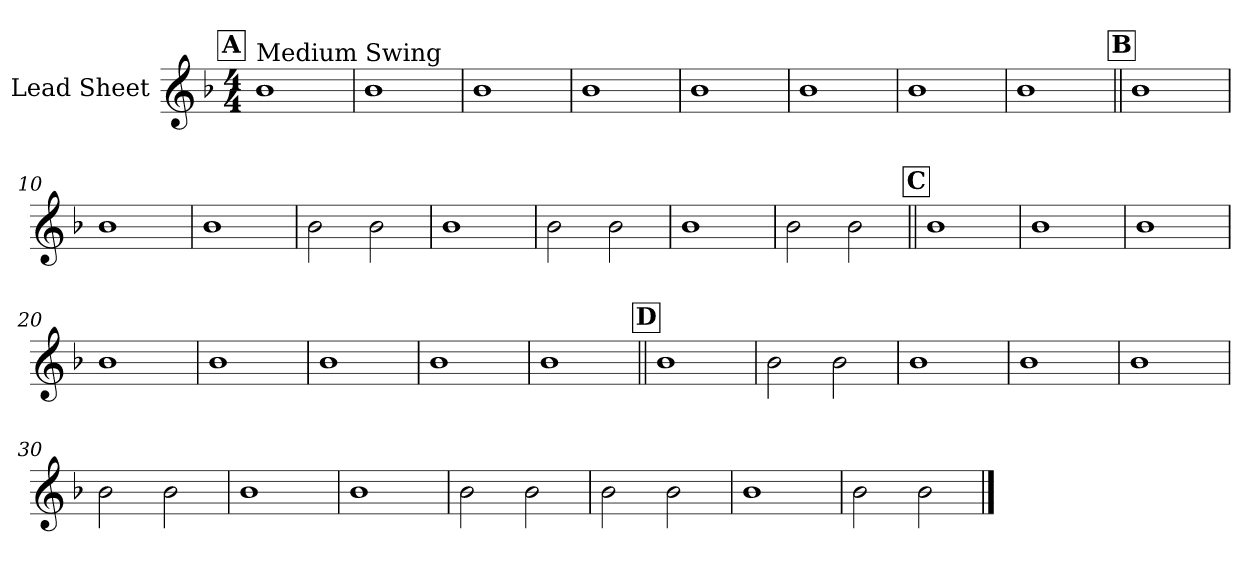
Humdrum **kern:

**kern
*part1
*staff1
*I"Lead Sheet
*clefG2
*k[b-]
*F:
*M4/4
!!LO:REH:place=s1:a:fs=14:t=A
=1
!LO:TX:a:t=Medium Swing
1b-
=2
1b-
=3
1b-
=4
1b-
!!LO:LB:g=z
=5
1b-
=6
1b-
=7
1b-
=8
1b-
!!LO:LB:g=z
!!LO:REH:place=s1:a:fs=14:t=B
=9||
1b-
=10
1b-
=11
1b-
=12
2b-\
2b-\
!!LO:LB:g=z
=13
1b-
=14
2b-\
2b-\
=15
1b-
=16
2b-\
2b-\
!!LO:LB:g=z
!!LO:REH:place=s1:a:fs=14:t=C
=17||
1b-
=18
1b-
=19
1b-
=20
1b-
!!LO:LB:g=z
=21
1b-
=22
1b-
=23
1b-
=24
1b-
!!LO:LB:g=z
!!LO:REH:place=s1:a:fs=14:t=D
=25||
1b-
=26
2b-\
2b-\
=27
1b-
=28
1b-
!!LO:LB:g=z
=29
1b-
=30
2b-\
2b-\
=31
1b-
=32
1b-
!!LO:LB:g=z
=33
2b-\
2b-\
=34
2b-\
2b-\
=35
1b-
=36
2b-\
2b-\
==
*-
